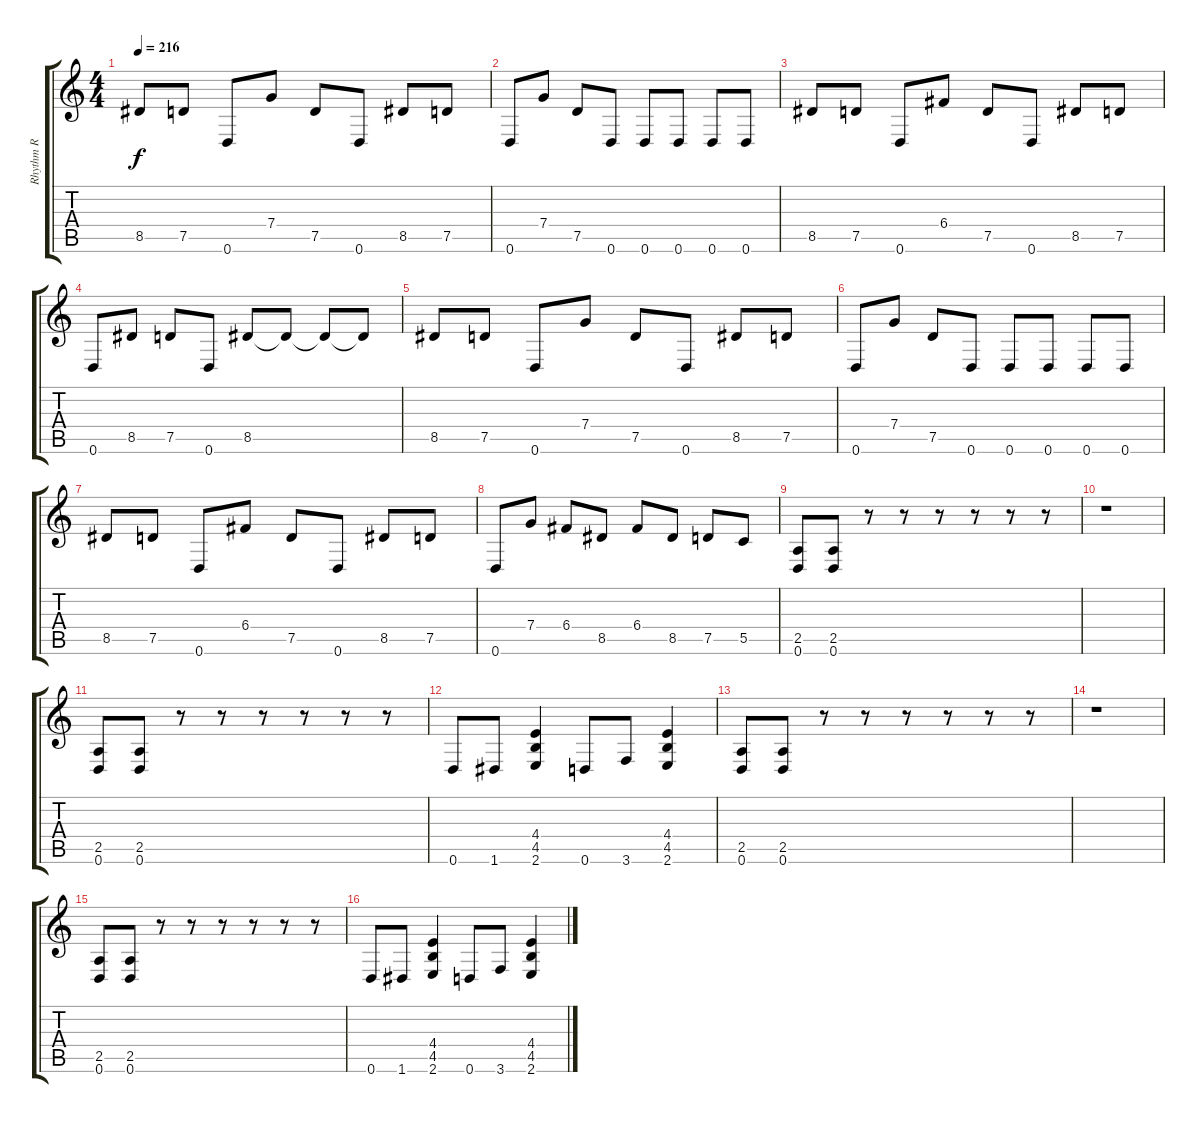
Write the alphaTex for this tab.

\track ("Rhythm R" "Rhythm R") {instrument distortionguitar}
\staff {score tabs}
\tuning (D4 A3 F3 C3 G2 D2) {hide}
\ts (4 4)
\tempo 216
\clef g2
\ks c
8.5.8{dy f} 7.5.8 0.6.8 7.4.8 7.5.8 0.6.8 8.5.8 7.5.8 |
0.6.8 7.4.8 7.5.8 0.6.8 0.6.8 0.6.8 0.6.8 0.6.8 |
8.5.8 7.5.8 0.6.8 6.4.8 7.5.8 0.6.8 8.5.8 7.5.8 |
0.6.8 8.5.8 7.5.8 0.6.8 8.5.8 8.5{t}.8 8.5{t}.8 8.5{t}.8 |
8.5.8 7.5.8 0.6.8 7.4.8 7.5.8 0.6.8 8.5.8 7.5.8 |
0.6.8 7.4.8 7.5.8 0.6.8 0.6.8 0.6.8 0.6.8 0.6.8 |
8.5.8 7.5.8 0.6.8 6.4.8 7.5.8 0.6.8 8.5.8 7.5.8 |
0.6.8 7.4.8 6.4.8 8.5.8 6.4.8 8.5.8 7.5.8 5.5.8 |
(2.5 0.6).8 (2.5 0.6).8 r.8 r.8 r.8 r.8 r.8 r.8 |
r.1 |
(2.5 0.6).8 (2.5 0.6).8 r.8 r.8 r.8 r.8 r.8 r.8 |
0.6.8 1.6.8 (4.4 4.5 2.6).4 0.6.8 3.6.8 (4.4 4.5 2.6).4 |
(2.5 0.6).8 (2.5 0.6).8 r.8 r.8 r.8 r.8 r.8 r.8 |
r.1 |
(2.5 0.6).8 (2.5 0.6).8 r.8 r.8 r.8 r.8 r.8 r.8 |
0.6.8 1.6.8 (4.4 4.5 2.6).4 0.6.8 3.6.8 (4.4 4.5 2.6).4
